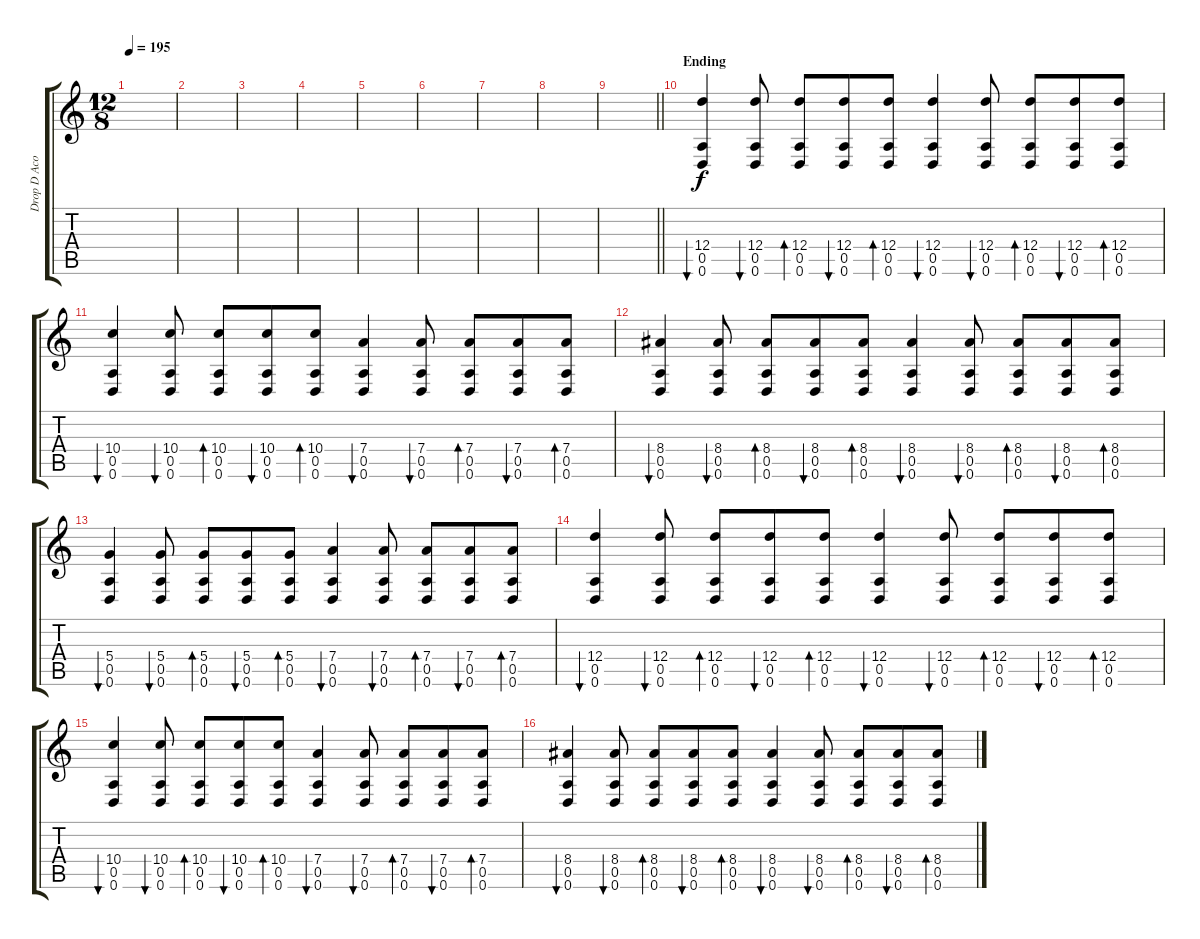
\track ("Drop D Acoustic" "Drop D Aco") {instrument acousticguitarsteel}
\staff {score tabs}
\tuning (E4 B3 G3 D3 A2 D2) {hide}
\ts (12 8)
\tempo 195
\clef g2
\ks c
|
|
|
|
|
|
|
|
\barLineRight lightlight
|
\section ("" "Ending")
(12.4 0.5 0.6).4{bu 120} (12.4 0.5 0.6).8{bu 120} (12.4 0.5 0.6).8{bd 60} (12.4 0.5 0.6).8{bu 60} (12.4 0.5 0.6).8{bd 60} (12.4 0.5 0.6).4{bu 120} (12.4 0.5 0.6).8{bu 120} (12.4 0.5 0.6).8{bd 60} (12.4 0.5 0.6).8{bu 60} (12.4 0.5 0.6).8{bd 60} |
(10.4 0.5 0.6).4{bu 120} (10.4 0.5 0.6).8{bu 120} (10.4 0.5 0.6).8{bd 60} (10.4 0.5 0.6).8{bu 60} (10.4 0.5 0.6).8{bd 60} (7.4 0.5 0.6).4{bu 120} (7.4 0.5 0.6).8{bu 120} (7.4 0.5 0.6).8{bd 60} (7.4 0.5 0.6).8{bu 60} (7.4 0.5 0.6).8{bd 60} |
(8.4 0.5 0.6).4{bu 120} (8.4 0.5 0.6).8{bu 120} (8.4 0.5 0.6).8{bd 60} (8.4 0.5 0.6).8{bu 60} (8.4 0.5 0.6).8{bd 60} (8.4 0.5 0.6).4{bu 120} (8.4 0.5 0.6).8{bu 120} (8.4 0.5 0.6).8{bd 60} (8.4 0.5 0.6).8{bu 60} (8.4 0.5 0.6).8{bd 60} |
(5.4 0.5 0.6).4{bu 120} (5.4 0.5 0.6).8{bu 120} (5.4 0.5 0.6).8{bd 60} (5.4 0.5 0.6).8{bu 60} (5.4 0.5 0.6).8{bd 60} (7.4 0.5 0.6).4{bu 120} (7.4 0.5 0.6).8{bu 120} (7.4 0.5 0.6).8{bd 60} (7.4 0.5 0.6).8{bu 60} (7.4 0.5 0.6).8{bd 60} |
(12.4 0.5 0.6).4{bu 120} (12.4 0.5 0.6).8{bu 120} (12.4 0.5 0.6).8{bd 60} (12.4 0.5 0.6).8{bu 60} (12.4 0.5 0.6).8{bd 60} (12.4 0.5 0.6).4{bu 120} (12.4 0.5 0.6).8{bu 120} (12.4 0.5 0.6).8{bd 60} (12.4 0.5 0.6).8{bu 60} (12.4 0.5 0.6).8{bd 60} |
(10.4 0.5 0.6).4{bu 120} (10.4 0.5 0.6).8{bu 120} (10.4 0.5 0.6).8{bd 60} (10.4 0.5 0.6).8{bu 60} (10.4 0.5 0.6).8{bd 60} (7.4 0.5 0.6).4{bu 120} (7.4 0.5 0.6).8{bu 120} (7.4 0.5 0.6).8{bd 60} (7.4 0.5 0.6).8{bu 60} (7.4 0.5 0.6).8{bd 60} |
(8.4 0.5 0.6).4{bu 120} (8.4 0.5 0.6).8{bu 120} (8.4 0.5 0.6).8{bd 60} (8.4 0.5 0.6).8{bu 60} (8.4 0.5 0.6).8{bd 60} (8.4 0.5 0.6).4{bu 120} (8.4 0.5 0.6).8{bu 120} (8.4 0.5 0.6).8{bd 60} (8.4 0.5 0.6).8{bu 60} (8.4 0.5 0.6).8{bd 60}
